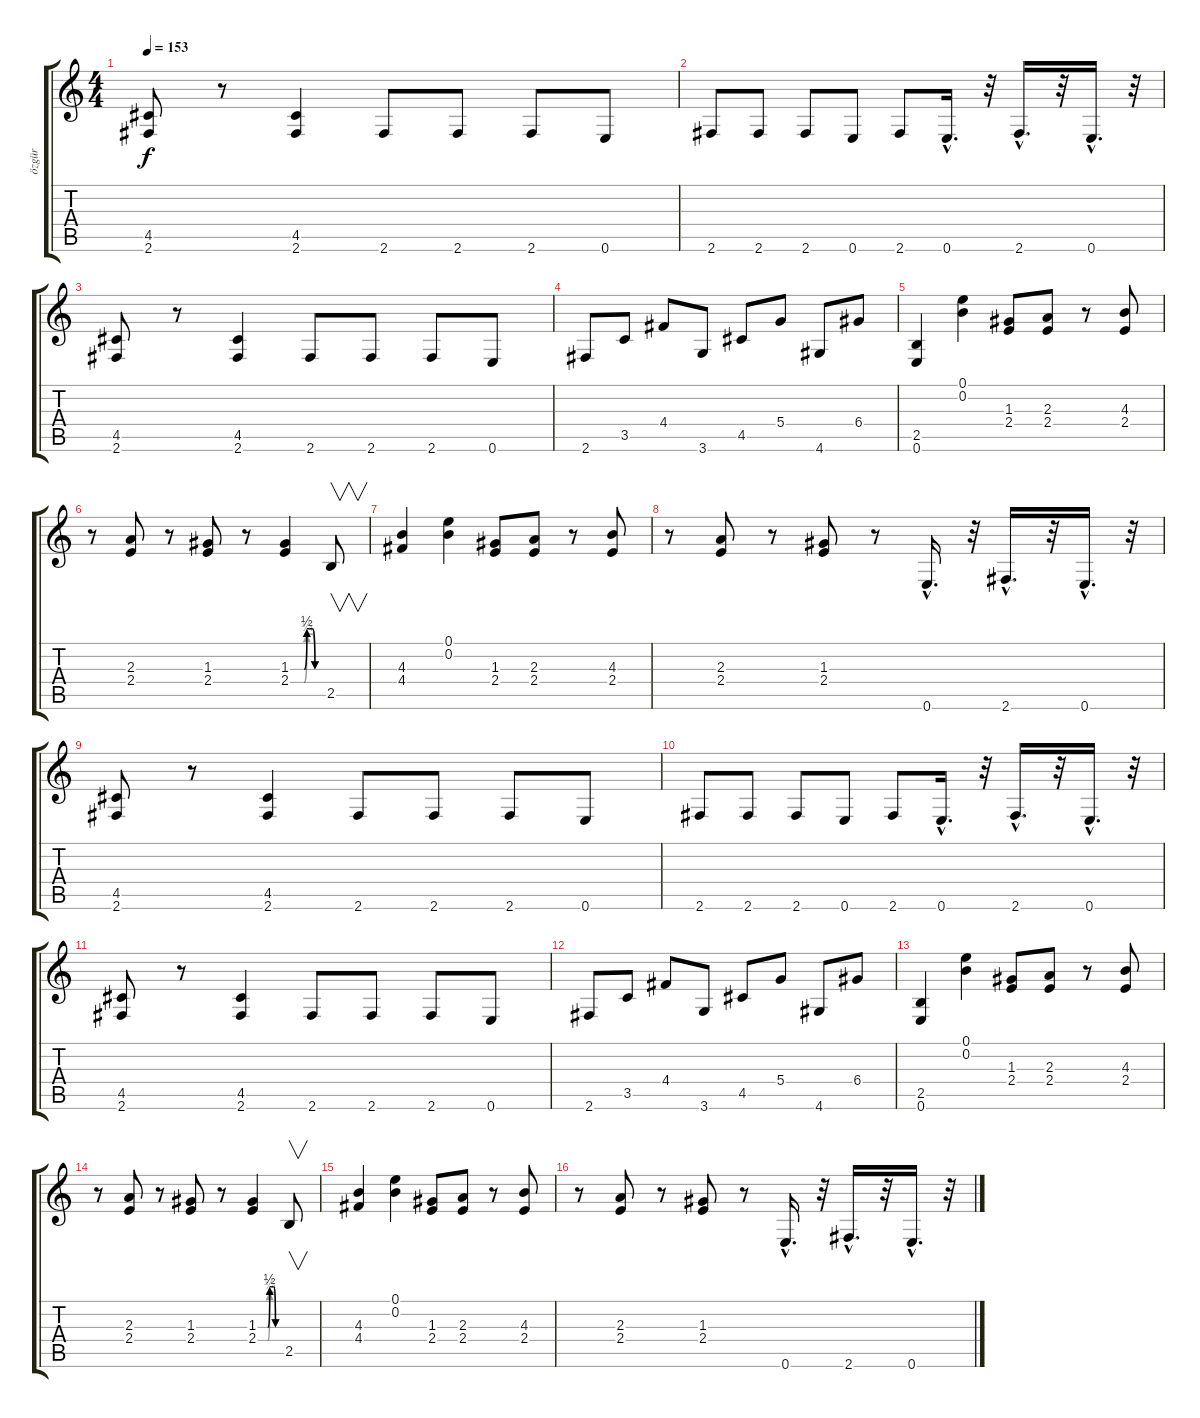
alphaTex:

\track ("özgür" "özgür") {instrument overdrivenguitar}
\staff {score tabs}
\tuning (E4 B3 G3 D3 A2 E2) {hide}
\ts (4 4)
\tempo 153
\clef g2
\ks c
(4.5 2.6).8{dy f} r.8 (4.5 2.6).4 2.6.8 2.6.8 2.6.8 0.6.8 |
2.6.8 2.6.8 2.6.8 0.6.8 2.6.8 0.6{hac}.16{d} r.32 2.6{hac}.16{d} r.32 0.6{hac}.16{d} r.32 |
(4.5 2.6).8 r.8 (4.5 2.6).4 2.6.8 2.6.8 2.6.8 0.6.8 |
2.6.8 3.5.8 4.4.8 3.6.8 4.5.8 5.4.8 4.6.8 6.4.8 |
(2.5 0.6).4 (0.1 0.2).4 (1.3 2.4).8 (2.3 2.4).8 r.8 (4.3 2.4).8 |
r.8 (2.3 2.4).8 r.8 (1.3 2.4).8 r.8 (1.3{be (custom 0 0 10 0 15 0 20 0 25 0 30 2 35 2 40 2 45 0 60 0)} 2.4{be (custom 0 0 15 0 20 0 25 0 30 1 35 1 40 1 45 0 60 0)}).4 2.5.8{v} |
(4.3 4.4).4 (0.1 0.2).4 (1.3 2.4).8 (2.3 2.4).8 r.8 (4.3 2.4).8 |
r.8 (2.3 2.4).8 r.8 (1.3 2.4).8 r.8 0.6{hac}.16{d} r.32 2.6{hac}.16{d} r.32 0.6{hac}.16{d} r.32 |
(4.5 2.6).8 r.8 (4.5 2.6).4 2.6.8 2.6.8 2.6.8 0.6.8 |
2.6.8 2.6.8 2.6.8 0.6.8 2.6.8 0.6{hac}.16{d} r.32 2.6{hac}.16{d} r.32 0.6{hac}.16{d} r.32 |
(4.5 2.6).8 r.8 (4.5 2.6).4 2.6.8 2.6.8 2.6.8 0.6.8 |
2.6.8 3.5.8 4.4.8 3.6.8 4.5.8 5.4.8 4.6.8 6.4.8 |
(2.5 0.6).4 (0.1 0.2).4 (1.3 2.4).8 (2.3 2.4).8 r.8 (4.3 2.4).8 |
r.8 (2.3 2.4).8 r.8 (1.3 2.4).8 r.8 (1.3{be (custom 0 0 10 0 15 0 20 0 25 0 30 2 35 2 40 2 45 0 60 0)} 2.4{be (custom 0 0 15 0 20 0 25 0 30 1 35 1 40 1 45 0 60 0)}).4 2.5.8{v} |
(4.3 4.4).4 (0.1 0.2).4 (1.3 2.4).8 (2.3 2.4).8 r.8 (4.3 2.4).8 |
r.8 (2.3 2.4).8 r.8 (1.3 2.4).8 r.8 0.6{hac}.16{d} r.32 2.6{hac}.16{d} r.32 0.6{hac}.16{d} r.32
